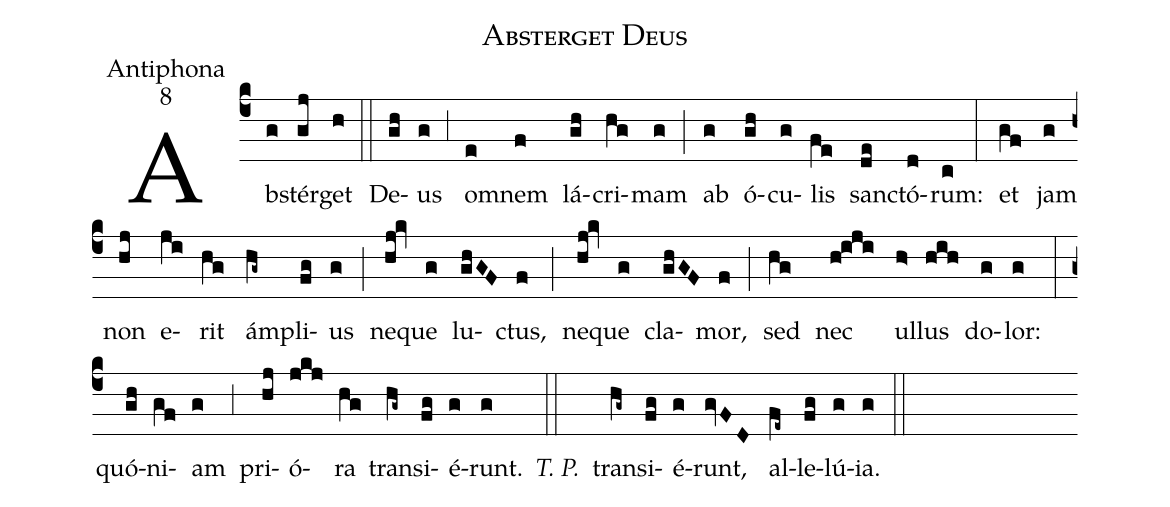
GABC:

name:Absterget Deus;
office-part:Antiphona;
mode:8;
%%
(c4) Ab(g)stér(gj)get(h) (::)
De(gh)us(g) (,3) o(e)mnem(f) lá(gh)cri(hg)mam(g) (;) ab(g) ó(gh)cu(g)lis(fe) san(de)ctó(d)rum:(c) (:)
et(gf) jam(g) non(hj) e(ji)rit(hg) ám(hg~)pli(fg)us(g) (;) ne(hj!kv)que(g) lu(ghGF)ctus,(f) (;) ne(hj!kv)que(g) cla(ghGF)mor,(f) (;) sed(hg) nec(h!iji) ul(h>)lus(hih) do(g)lor:(g) (:)
quó(gh)ni(gf)am(g) (,3) pri(hj)ó(jkj)ra(hg) tran(hg~)si(fg)é(g)runt.(g) <i>T. P.</i>(::) tran(hg~)si(fg)é(g)runt,(gvFD) al(fe~)le(fg)lú(g)ia.(g) (::)
